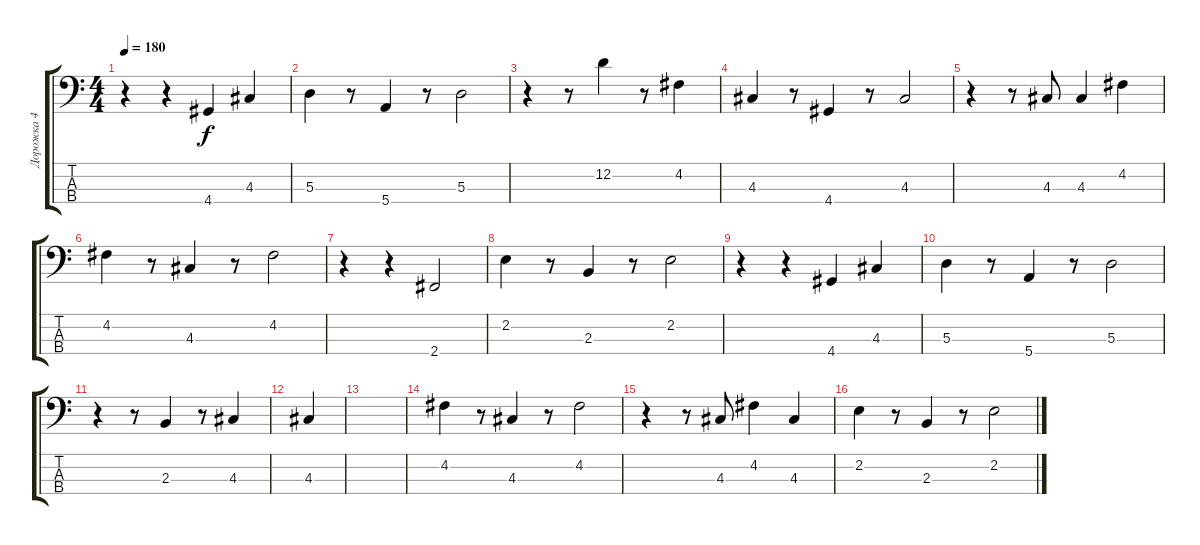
\track ("Дорожка 4" "Дорожка 4") {instrument electricbassfinger}
\staff {score tabs}
\tuning (G2 D2 A1 E1) {hide}
\ts (4 4)
\tempo 180
\clef f4
\ks c
r.4{dy f} r.4 4.4.4 4.3.4 |
5.3.4 r.8 5.4.4 r.8 5.3.2 |
r.4 r.8 12.2.4 r.8 4.2.4 |
4.3.4 r.8 4.4.4 r.8 4.3.2 |
r.4 r.8 4.3.8 4.3.4 4.2.4 |
4.2.4 r.8 4.3.4 r.8 4.2.2 |
r.4 r.4 2.4.2 |
2.2.4 r.8 2.3.4 r.8 2.2.2 |
r.4 r.4 4.4.4 4.3.4 |
5.3.4 r.8 5.4.4 r.8 5.3.2 |
r.4 r.8 2.3.4 r.8 4.3.4 |
4.3.4 |
|
4.2.4 r.8 4.3.4 r.8 4.2.2 |
r.4 r.8 4.3.8 4.2.4 4.3.4 |
2.2.4 r.8 2.3.4 r.8 2.2.2
